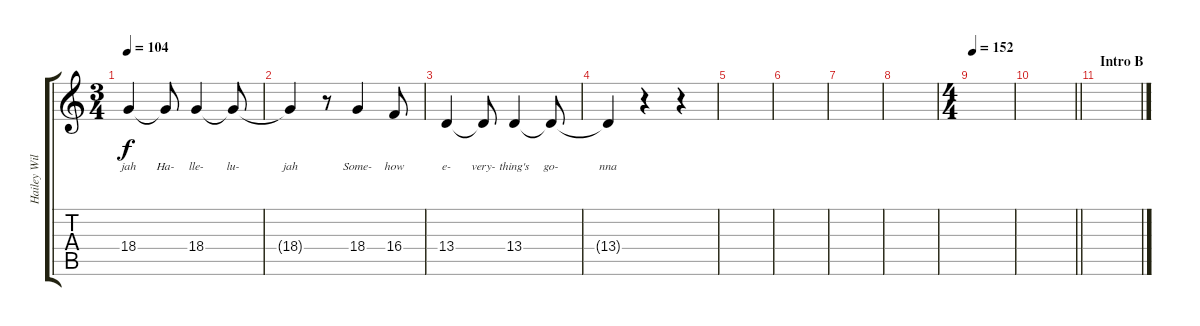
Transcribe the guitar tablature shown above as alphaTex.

\track ("Hailey Williams - Vocals" "Hailey Wil") {mute instrument altosax}
\staff {score tabs}
\tuning (Eb4 Bb3 Gb3 Db3 Ab2 Db2) {hide}
\ts (3 4)
\tempo 104
\clef g2
\ks c
18.4.4{lyrics (0 "jah") lyrics (1 "") lyrics (2 "") lyrics (3 "") lyrics (4 "") dy f} 18.4{t}.8{lyrics (0 "Ha-") lyrics (1 "") lyrics (2 "") lyrics (3 "") lyrics (4 "")} 18.4.4{lyrics (0 "lle-") lyrics (1 "") lyrics (2 "") lyrics (3 "") lyrics (4 "")} 18.4{t}.8{lyrics (0 "lu-") lyrics (1 "") lyrics (2 "") lyrics (3 "") lyrics (4 "")} |
18.4{t}.4{lyrics (0 "jah") lyrics (1 "") lyrics (2 "") lyrics (3 "") lyrics (4 "")} r.8 18.4.4{lyrics (0 "Some-") lyrics (1 "") lyrics (2 "") lyrics (3 "") lyrics (4 "")} 16.4.8{lyrics (0 "how") lyrics (1 "") lyrics (2 "") lyrics (3 "") lyrics (4 "")} |
13.4.4{lyrics (0 "e-") lyrics (1 "") lyrics (2 "") lyrics (3 "") lyrics (4 "")} 13.4{t}.8{lyrics (0 "very-") lyrics (1 "") lyrics (2 "") lyrics (3 "") lyrics (4 "")} 13.4.4{lyrics (0 "thing's") lyrics (1 "") lyrics (2 "") lyrics (3 "") lyrics (4 "")} 13.4{t}.8{lyrics (0 "go-") lyrics (1 "") lyrics (2 "") lyrics (3 "") lyrics (4 "")} |
13.4{t}.4{lyrics (0 "nna") lyrics (1 "") lyrics (2 "") lyrics (3 "") lyrics (4 "")} r.4 r.4 |
|
|
|
|
\ts (4 4)
\tempo 152
|
\barLineRight lightlight
|
\section ("" "Intro B")
